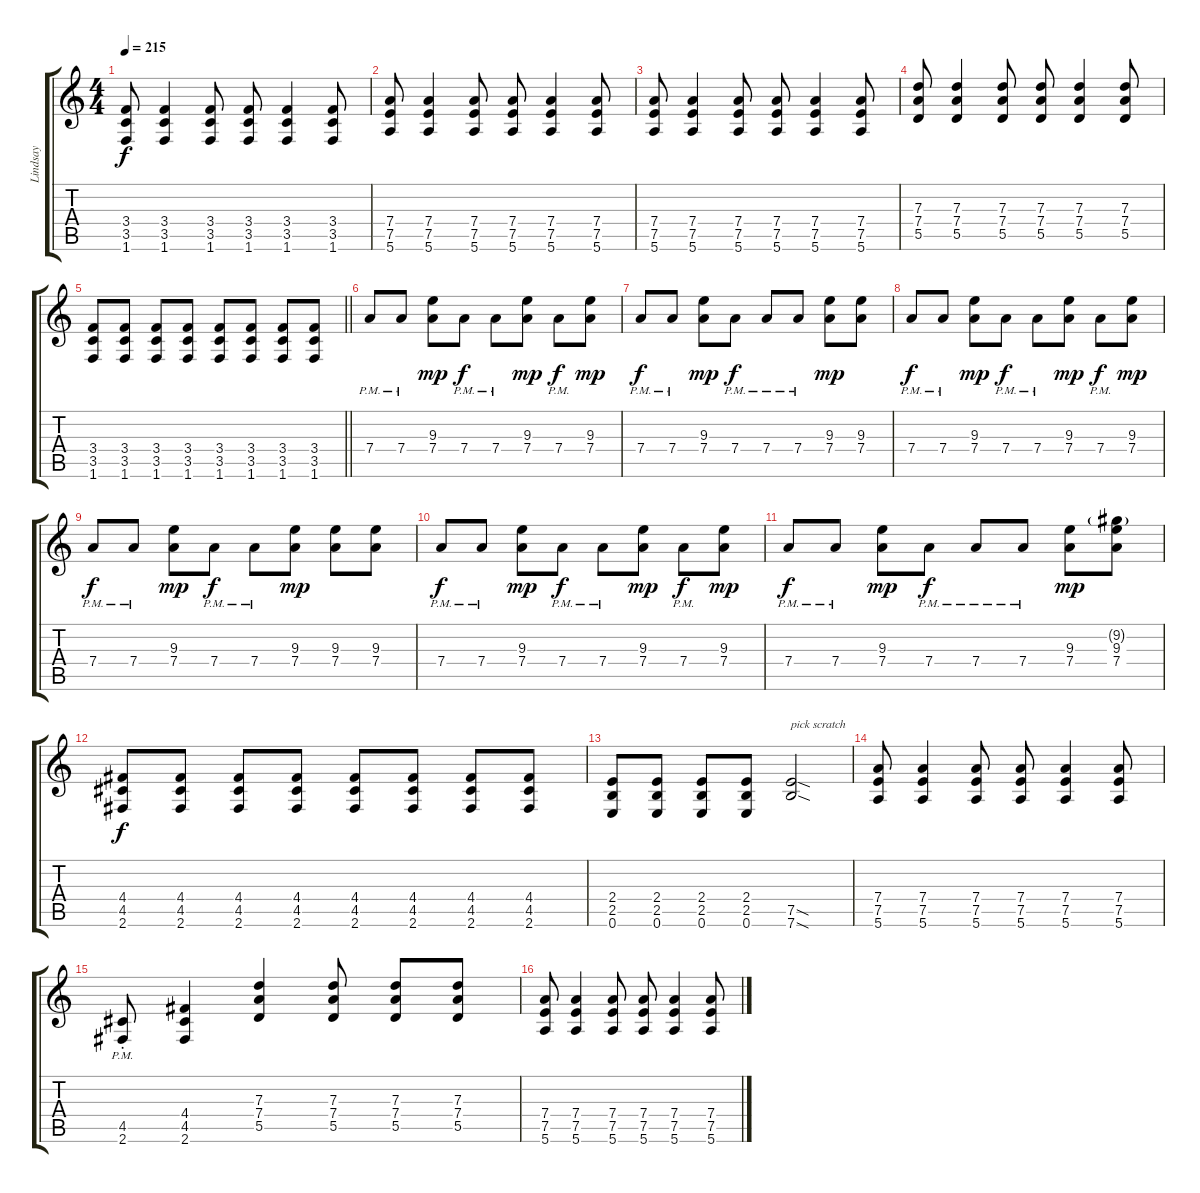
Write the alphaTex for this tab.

\track ("Lindsay" "Lindsay") {instrument distortionguitar}
\staff {score tabs}
\tuning (E4 B3 G3 D3 A2 E2) {hide}
\ts (4 4)
\tempo 215
\clef g2
\ks c
(3.4 3.5 1.6).8{dy f} (3.4 3.5 1.6).4 (3.4 3.5 1.6).8 (3.4 3.5 1.6).8 (3.4 3.5 1.6).4 (3.4 3.5 1.6).8 |
(7.4 7.5 5.6).8 (7.4 7.5 5.6).4 (7.4 7.5 5.6).8 (7.4 7.5 5.6).8 (7.4 7.5 5.6).4 (7.4 7.5 5.6).8 |
(7.4 7.5 5.6).8 (7.4 7.5 5.6).4 (7.4 7.5 5.6).8 (7.4 7.5 5.6).8 (7.4 7.5 5.6).4 (7.4 7.5 5.6).8 |
(7.3 7.4 5.5).8 (7.3 7.4 5.5).4 (7.3 7.4 5.5).8 (7.3 7.4 5.5).8 (7.3 7.4 5.5).4 (7.3 7.4 5.5).8 |
\barLineRight lightlight
(3.4 3.5 1.6).8 (3.4 3.5 1.6).8 (3.4 3.5 1.6).8 (3.4 3.5 1.6).8 (3.4 3.5 1.6).8 (3.4 3.5 1.6).8 (3.4 3.5 1.6).8 (3.4 3.5 1.6).8 |
\section ("" "")
7.4{pm}.8 7.4{pm}.8 (9.3 7.4).8{dy mp} 7.4{pm}.8{dy f} 7.4{pm}.8 (9.3 7.4).8{dy mp} 7.4{pm}.8{dy f} (9.3 7.4).8{dy mp} |
7.4{pm}.8{dy f} 7.4{pm}.8 (9.3 7.4).8{dy mp} 7.4{pm}.8{dy f} 7.4{pm}.8 7.4{pm}.8 (9.3 7.4).8{dy mp} (9.3 7.4).8 |
7.4{pm}.8{dy f} 7.4{pm}.8 (9.3 7.4).8{dy mp} 7.4{pm}.8{dy f} 7.4{pm}.8 (9.3 7.4).8{dy mp} 7.4{pm}.8{dy f} (9.3 7.4).8{dy mp} |
7.4{pm}.8{dy f} 7.4{pm}.8 (9.3 7.4).8{dy mp} 7.4{pm}.8{dy f} 7.4{pm}.8 (9.3 7.4).8{dy mp} (9.3 7.4).8 (9.3 7.4).8 |
7.4{pm}.8{dy f} 7.4{pm}.8 (9.3 7.4).8{dy mp} 7.4{pm}.8{dy f} 7.4{pm}.8 (9.3 7.4).8{dy mp} 7.4{pm}.8{dy f} (9.3 7.4).8{dy mp} |
7.4{pm}.8{dy f} 7.4{pm}.8 (9.3 7.4).8{dy mp} 7.4{pm}.8{dy f} 7.4{pm}.8 7.4{pm}.8 (9.3 7.4).8{dy mp} (9.2{g} 9.3 7.4).8 |
(4.4 4.5 2.6).8{dy f} (4.4 4.5 2.6).8 (4.4 4.5 2.6).8 (4.4 4.5 2.6).8 (4.4 4.5 2.6).8 (4.4 4.5 2.6).8 (4.4 4.5 2.6).8 (4.4 4.5 2.6).8 |
(2.4 2.5 0.6).8 (2.4 2.5 0.6).8 (2.4 2.5 0.6).8 (2.4 2.5 0.6).8 (7.5{sod} 7.6{sod}).2{txt "pick scratch"} |
(7.4 7.5 5.6).8 (7.4 7.5 5.6).4 (7.4 7.5 5.6).8 (7.4 7.5 5.6).8 (7.4 7.5 5.6).4 (7.4 7.5 5.6).8 |
(4.5{pm st} 2.6{pm st}).8 (4.4 4.5 2.6).4 (7.3 7.4 5.5).4 (7.3 7.4 5.5).8 (7.3 7.4 5.5).8 (7.3 7.4 5.5).8 |
(7.4 7.5 5.6).8 (7.4 7.5 5.6).4 (7.4 7.5 5.6).8 (7.4 7.5 5.6).8 (7.4 7.5 5.6).4 (7.4 7.5 5.6).8
